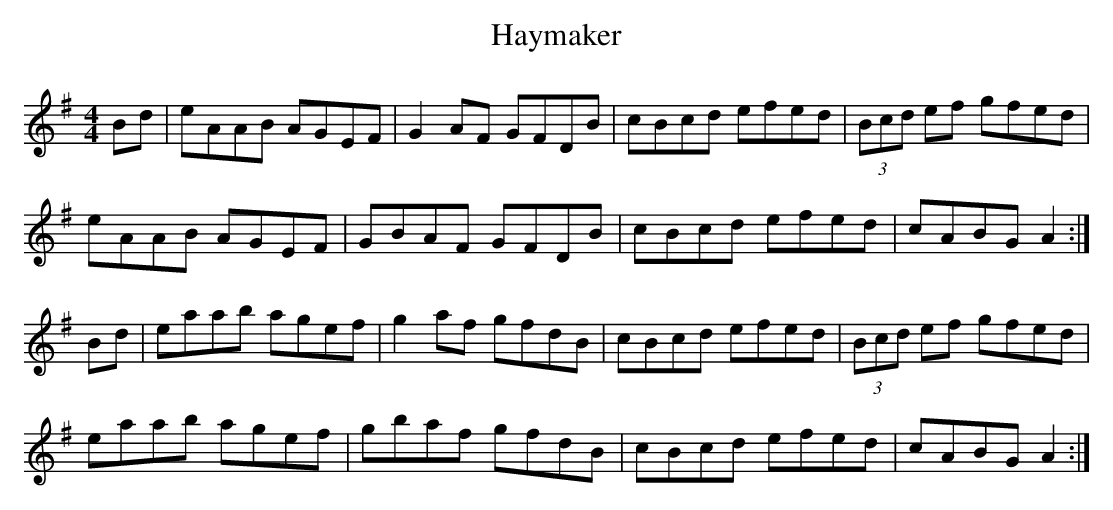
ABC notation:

X:1
T: Haymaker
M: 4/4
L: 1/8
K: Ador
Bd | eAAB AGEF | G2 AF GFDB | cBcd efed |\
(3Bcd ef gfed |
eAAB AGEF | GBAF GFDB | cBcd efed | cABG A2 :|
Bd | eaab agef | g2 af gfdB | cBcd efed |\
(3Bcd ef gfed |
eaab agef | gbaf gfdB | cBcd efed | cABG A2 :|
